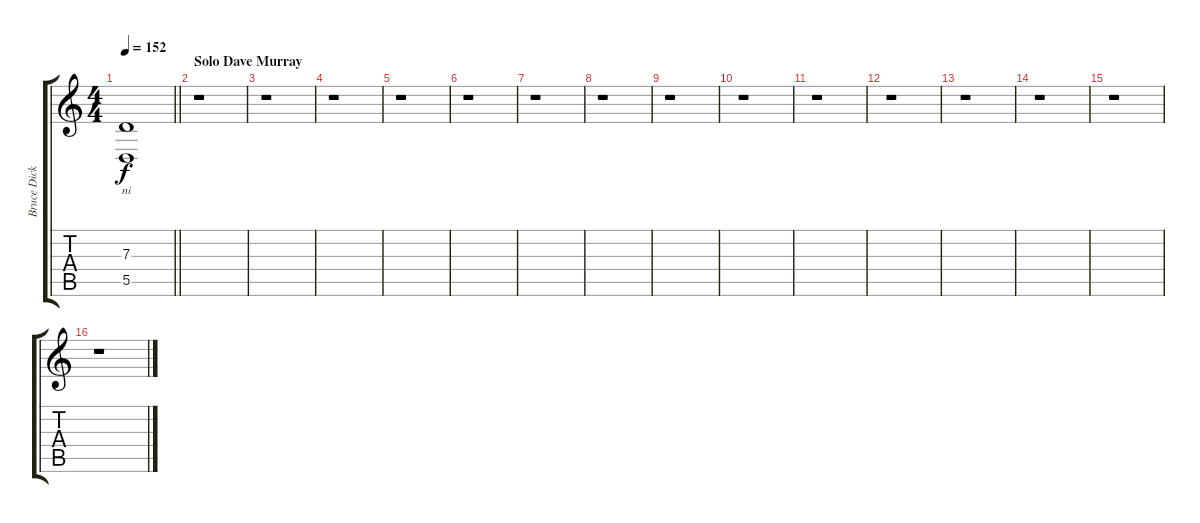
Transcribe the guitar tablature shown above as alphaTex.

\track ("Bruce Dickinson" "Bruce Dick") {instrument lead2sawtooth}
\staff {score tabs}
\tuning (E4 B3 G3 D3 A2 E2) {hide}
\ts (4 4)
\tempo 152
\clef g2
\barLineRight lightlight
\ks c
(7.3{t} 5.5{t}).1{lyrics (0 "ni") lyrics (1 "") lyrics (2 "") lyrics (3 "") lyrics (4 "") dy f} |
\section ("" "Solo Dave Murray")
r.1 |
r.1 |
r.1 |
r.1 |
r.1 |
r.1 |
r.1 |
r.1 |
r.1 |
r.1 |
r.1 |
r.1 |
r.1 |
r.1 |
r.1
